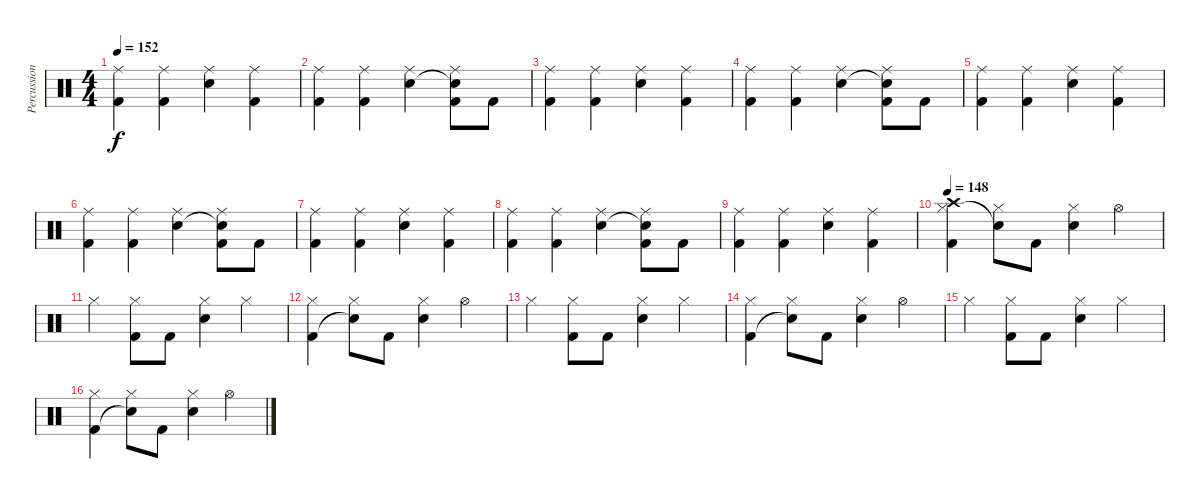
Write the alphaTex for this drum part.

\track ("Percussions" "Percussion") {instrument percussion}
\staff {score}
\articulation defaults
\ts (4 4)
\tempo 152
\clef neutral
\ks c
("Ride (middle)" "Kick (hit) 2").4{dy f} ("Ride (middle)" "Kick (hit) 2").4 ("Ride (middle)" "Electric Snare (hit)").4 ("Ride (middle)" "Kick (hit) 2").4 |
("Ride (middle)" "Kick (hit) 2").4 ("Ride (middle)" "Kick (hit) 2").4 ("Ride (middle)" "Electric Snare (hit)").4 ("Ride (middle)" "Snare (hit)"{t} "Kick (hit) 2").8 "Kick (hit) 2".8 |
("Ride (middle)" "Kick (hit) 2").4 ("Ride (middle)" "Kick (hit) 2").4 ("Ride (middle)" "Electric Snare (hit)").4 ("Ride (middle)" "Kick (hit) 2").4 |
("Ride (middle)" "Kick (hit) 2").4 ("Ride (middle)" "Kick (hit) 2").4 ("Ride (middle)" "Electric Snare (hit)").4 ("Ride (middle)" "Snare (hit)"{t} "Kick (hit) 2").8 "Kick (hit) 2".8 |
("Ride (middle)" "Kick (hit) 2").4 ("Ride (middle)" "Kick (hit) 2").4 ("Ride (middle)" "Electric Snare (hit)").4 ("Ride (middle)" "Kick (hit) 2").4 |
("Ride (middle)" "Kick (hit) 2").4 ("Ride (middle)" "Kick (hit) 2").4 ("Ride (middle)" "Electric Snare (hit)").4 ("Ride (middle)" "Snare (hit)"{t} "Kick (hit) 2").8 "Kick (hit) 2".8 |
("Ride (middle)" "Kick (hit) 2").4 ("Ride (middle)" "Kick (hit) 2").4 ("Ride (middle)" "Electric Snare (hit)").4 ("Ride (middle)" "Kick (hit) 2").4 |
("Ride (middle)" "Kick (hit) 2").4 ("Ride (middle)" "Kick (hit) 2").4 ("Ride (middle)" "Electric Snare (hit)").4 ("Ride (middle)" "Snare (hit)"{t} "Kick (hit) 2").8 "Kick (hit) 2".8 |
("Ride (middle)" "Kick (hit) 2").4 ("Ride (middle)" "Kick (hit) 2").4 ("Ride (middle)" "Electric Snare (hit)").4 ("Ride (middle)" "Kick (hit) 2").4 |
\tempo 148
("Crash high (hit)" "Hi-Hat (closed)" "Kick (hit) 2").4 ("Hi-Hat (closed)" "Snare (hit)"{t}).8 "Kick (hit) 2".8 ("Hi-Hat (closed)" "Electric Snare (hit)").4 "Hi-Hat (open)".4 |
"Hi-Hat (closed)".4 ("Hi-Hat (closed)" "Kick (hit) 2").8 "Kick (hit) 2".8 ("Hi-Hat (closed)" "Electric Snare (hit)").4 "Hi-Hat (closed)".4 |
("Hi-Hat (closed)" "Kick (hit) 2").4 ("Hi-Hat (closed)" "Snare (hit)"{t}).8 "Kick (hit) 2".8 ("Hi-Hat (closed)" "Electric Snare (hit)").4 "Hi-Hat (open)".4 |
"Hi-Hat (closed)".4 ("Hi-Hat (closed)" "Kick (hit) 2").8 "Kick (hit) 2".8 ("Hi-Hat (closed)" "Electric Snare (hit)").4 "Hi-Hat (closed)".4 |
("Hi-Hat (closed)" "Kick (hit) 2").4 ("Hi-Hat (closed)" "Snare (hit)"{t}).8 "Kick (hit) 2".8 ("Hi-Hat (closed)" "Electric Snare (hit)").4 "Hi-Hat (open)".4 |
"Hi-Hat (closed)".4 ("Hi-Hat (closed)" "Kick (hit) 2").8 "Kick (hit) 2".8 ("Hi-Hat (closed)" "Electric Snare (hit)").4 "Hi-Hat (closed)".4 |
("Hi-Hat (closed)" "Kick (hit) 2").4 ("Hi-Hat (closed)" "Snare (hit)"{t}).8 "Kick (hit) 2".8 ("Hi-Hat (closed)" "Electric Snare (hit)").4 "Hi-Hat (open)".4
